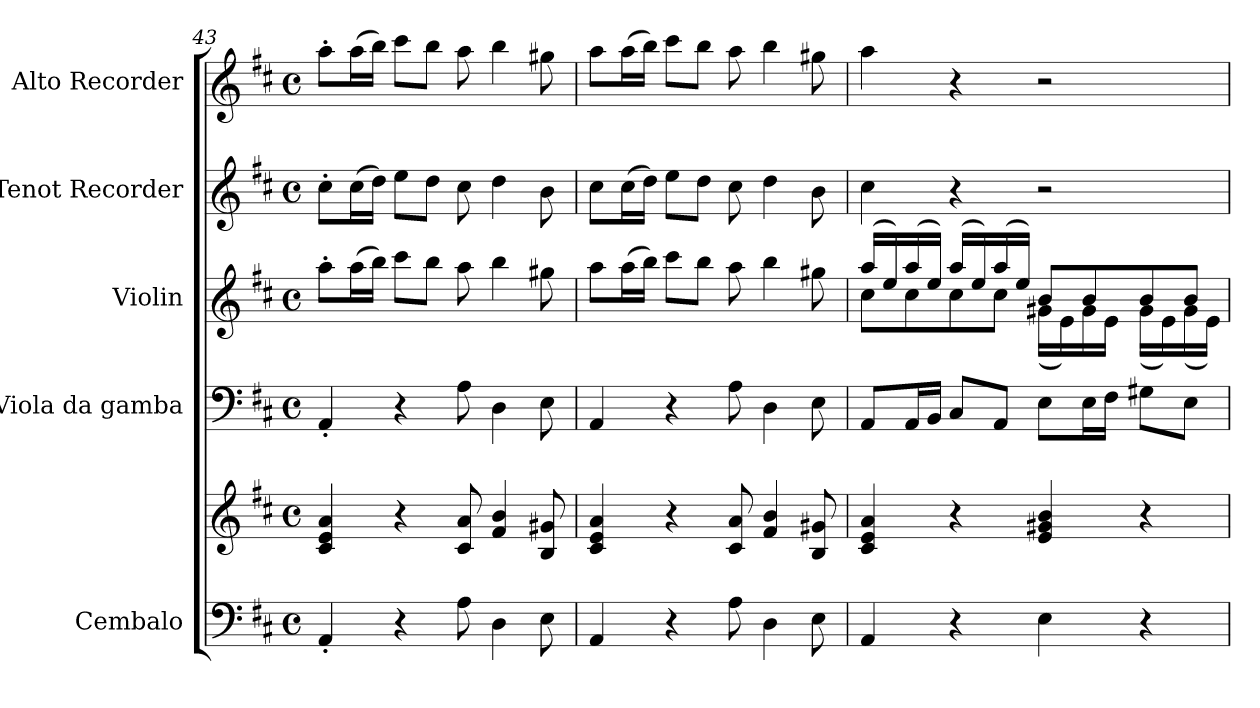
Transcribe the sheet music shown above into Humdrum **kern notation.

**kern	**kern	**kern	**kern	**kern	**kern
*part5	*part5	*part4	*part3	*part2	*part1
*staff6	*staff5	*staff4	*staff3	*staff2	*staff1
*I"Cembalo	*	*I"Viola da gamba	*I"Violin	*I"Tenot Recorder	*I"Alto Recorder
*	*	*I'Vla. d. g.	*I'Vln.	*I'T. Rec.	*I'A. Rec
*clefF4	*clefG2	*clefF4	*clefG2	*clefG2	*clefG2
*k[f#c#]	*k[f#c#]	*k[f#c#]	*k[f#c#]	*k[f#c#]	*k[f#c#]
*M4/4	*M4/4	*M4/4	*M4/4	*M4/4	*M4/4
*met(c)	*met(c)	*met(c)	*met(c)	*met(c)	*met(c)
=43	=43	=43	=43	=43	=43
4AA'/	4c#/ 4e/ 4a/	4AA'/	8aa'\L	8cc#'\L	8aa'\L
.	.	.	(16aa\L	(16cc#\L	(16aa\L
.	.	.	16bb\JJ)	16dd\JJ)	16bb\JJ)
4r	4r	4r	8ccc#\L	8ee\L	8ccc#\L
.	.	.	8bb\J	8dd\J	8bb\J
8A\	8c#/ 8a/	8A\	8aa\	8cc#\	8aa\
4D\	4f#/ 4b/	4D\	4bb\	4dd\	4bb\
8E\	8B/ 8g#X/	8E\	8gg#X\	8b\	8gg#X\
=44	=44	=44	=44	=44	=44
4AA/	4c#/ 4e/ 4a/	4AA/	8aa\L	8cc#\L	8aa\L
.	.	.	(16aa\L	(16cc#\L	(16aa\L
.	.	.	16bb\JJ)	16dd\JJ)	16bb\JJ)
4r	4r	4r	8ccc#\L	8ee\L	8ccc#\L
.	.	.	8bb\J	8dd\J	8bb\J
8A\	8c#/ 8a/	8A\	8aa\	8cc#\	8aa\
4D\	4f#/ 4b/	4D\	4bb\	4dd\	4bb\
8E\	8B/ 8g#X/	8E\	8gg#X\	8b\	8gg#X\
=45	=45	=45	=45	=45	=45
*	*	*	*^	*	*
4AA/	4c#/ 4e/ 4a/	8AA/L	(16aa/LL	8cc#\L	4cc#\	4aa\
.	.	.	16ee/)	.	.	.
.	.	16AA/L	(16aa/	8cc#\	.	.
.	.	16BB/JJ	16ee/JJ)	.	.	.
4r	4r	8C#/L	(16aa/LL	8cc#\	4r	4r
.	.	.	16ee/)	.	.	.
.	.	8AA/J	(16aa/	8cc#\J	.	.
.	.	.	16ee/JJ)	.	.	.
4E\	4e/ 4g#X/ 4b/	8E\L	8b/L	(16g#X\LL	2r	2r
.	.	.	.	16e\)	.	.
.	.	16E\L	8b/	16g#\	.	.
.	.	16F#\JJ	.	16e\JJ	.	.
4r	4r	8G#X\L	8b/	(16g#\LL	.	.
.	.	.	.	16e\)	.	.
.	.	8E\J	8b/J	(16g#\	.	.
.	.	.	.	16e\JJ)	.	.
*	*	*	*v	*v	*	*
=	=	=	=	=	=
*-	*-	*-	*-	*-	*-
